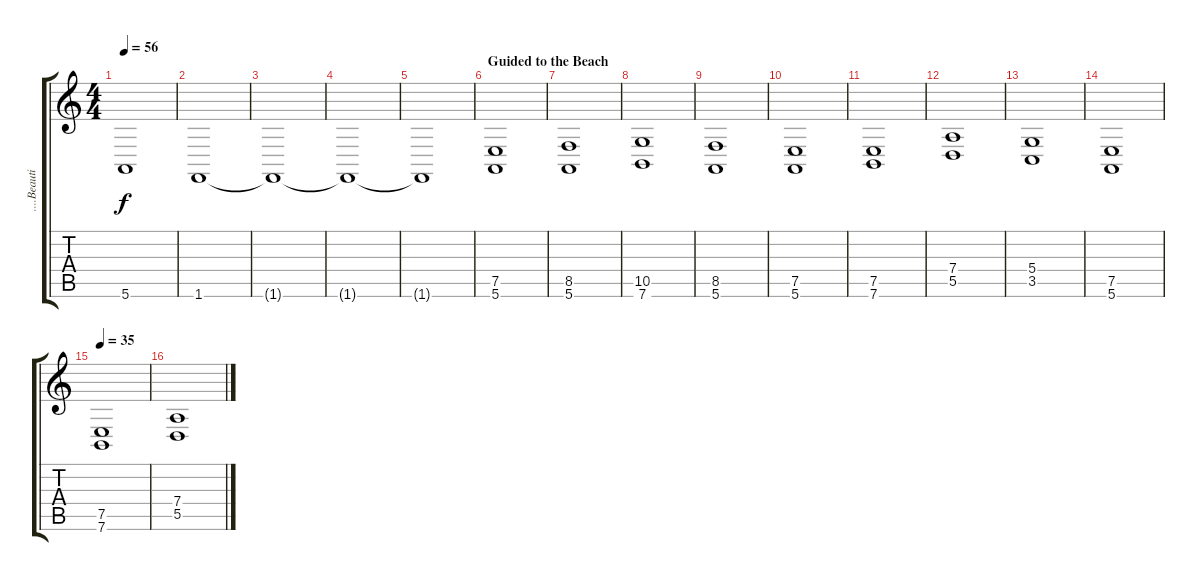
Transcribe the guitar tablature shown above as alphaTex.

\track ("....Beautiful...." "....Beauti") {instrument synthstrings1}
\staff {score tabs}
\tuning (E4 B3 G3 D3 A2 E2) {hide}
\ts (4 4)
\tempo 56
\clef g2
\ks c
5.6{t}.1{dy f} |
1.6.1 |
1.6{t}.1 |
1.6{t}.1 |
1.6{t}.1 |
\section ("" "Guided to the Beach")
(7.5 5.6).1 |
(8.5 5.6).1 |
(10.5 7.6).1 |
(8.5 5.6).1 |
(7.5 5.6).1 |
(7.5 7.6).1 |
(7.4 5.5).1 |
(5.4 3.5).1 |
(7.5 5.6).1 |
\tempo 35
(7.5 7.6).1{volume 0} |
(7.4 5.5).1
